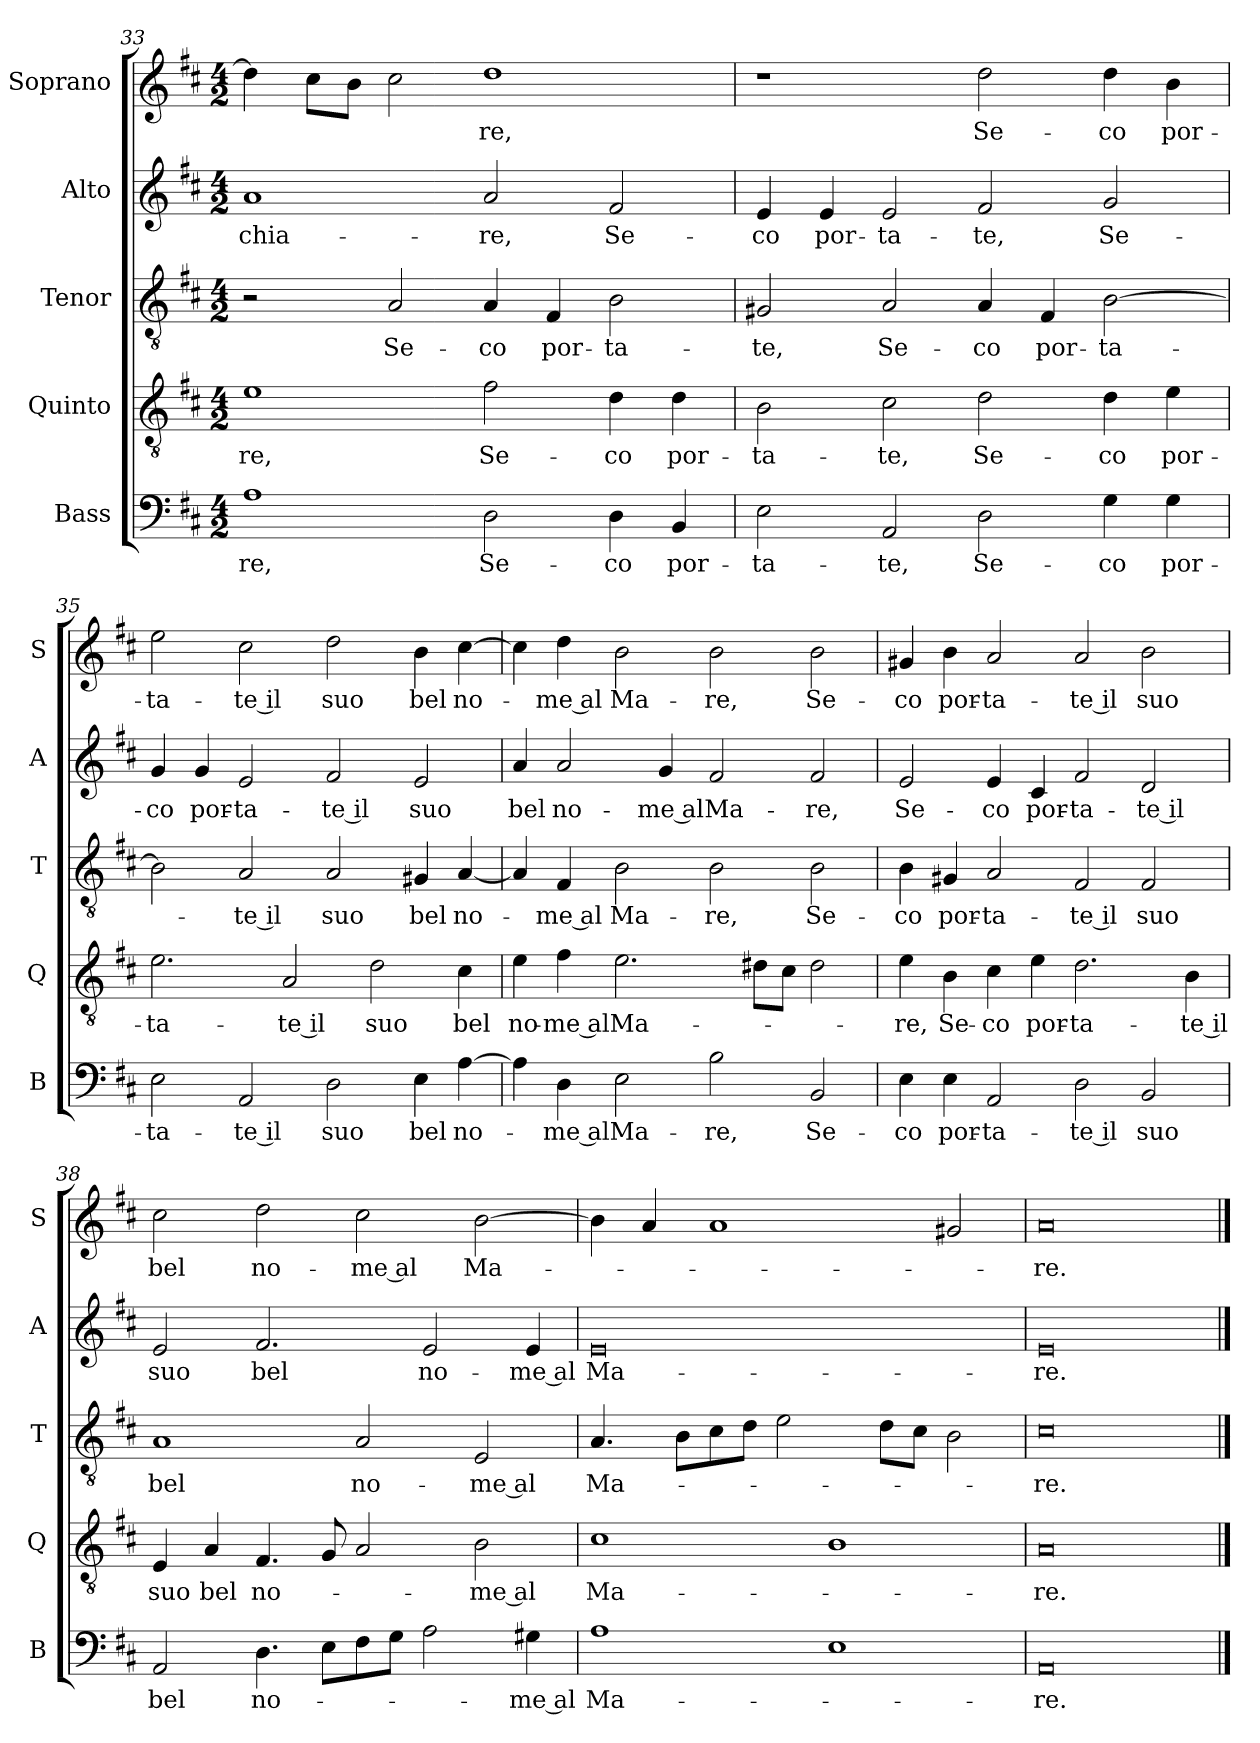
**kern	**text	**kern	**text	**kern	**text	**kern	**text	**kern	**text
*part5	*part5	*part4	*part4	*part3	*part3	*part2	*part2	*part1	*part1
*staff5	*staff5	*staff4	*staff4	*staff3	*staff3	*staff2	*staff2	*staff1	*staff1
*I"Bass	*	*I"Quinto	*	*I"Tenor	*	*I"Alto	*	*I"Soprano	*
*I'B	*	*I'Q	*	*I'T	*	*I'A	*	*I'S	*
*clefF4	*	*clefGv2	*	*clefGv2	*	*clefG2	*	*clefG2	*
*k[f#c#]	*	*k[f#c#]	*	*k[f#c#]	*	*k[f#c#]	*	*k[f#c#]	*
*D:	*	*D:	*	*D:	*	*D:	*	*D:	*
*M4/2	*	*M4/2	*	*M4/2	*	*M4/2	*	*M4/2	*
=33	=33	=33	=33	=33	=33	=33	=33	=33	=33
!	!LO:LY:b	!	!LO:LY:b	!	!	!	!LO:LY:b	!	!
1A	-re,	1e	-re,	2r	.	1a	chia-	4dd\]	.
.	.	.	.	.	.	.	.	8cc#\L	.
.	.	.	.	.	.	.	.	8b\J	.
!	!	!	!	!	!LO:LY:b	!	!	!	!
.	.	.	.	2A/	Se-	.	.	2cc#\	.
!	!LO:LY:b	!	!LO:LY:b	!	!LO:LY:b	!	!LO:LY:b	!	!LO:LY:b
2D\	Se-	2f#\	Se-	4A/	-co	2a/	-re,	1dd	-re,
!	!	!	!	!	!LO:LY:b	!	!	!	!
.	.	.	.	4F#/	por-	.	.	.	.
!	!LO:LY:b	!	!LO:LY:b	!	!LO:LY:b	!	!LO:LY:b	!	!
4D\	-co	4d\	-co	2B\	-ta-	2f#/	Se-	.	.
!	!LO:LY:b	!	!LO:LY:b	!	!	!	!	!	!
4BB/	por-	4d\	por-	.	.	.	.	.	.
=34	=34	=34	=34	=34	=34	=34	=34	=34	=34
!	!LO:LY:b	!	!LO:LY:b	!	!LO:LY:b	!	!LO:LY:b	!	!
2E\	-ta-	2B\	-ta-	2G#X/	-te,	4e/	-co	1r	.
!	!	!	!	!	!	!	!LO:LY:b	!	!
.	.	.	.	.	.	4e/	por-	.	.
!	!LO:LY:b	!	!LO:LY:b	!	!LO:LY:b	!	!LO:LY:b	!	!
2AA/	-te,	2c#\	-te,	2A/	Se-	2e/	-ta-	.	.
!	!LO:LY:b	!	!LO:LY:b	!	!LO:LY:b	!	!LO:LY:b	!	!LO:LY:b
2D\	Se-	2d\	Se-	4A/	-co	2f#/	-te,	2dd\	Se-
!	!	!	!	!	!LO:LY:b	!	!	!	!
.	.	.	.	4F#/	por-	.	.	.	.
!	!LO:LY:b	!	!LO:LY:b	!	!LO:LY:b	!	!LO:LY:b	!	!LO:LY:b
4G\	-co	4d\	-co	[2B\	-ta-	2g/	Se-	4dd\	-co
!	!LO:LY:b	!	!LO:LY:b	!	!	!	!	!	!LO:LY:b
4G\	por-	4e\	por-	.	.	.	.	4b\	por-
!!LO:PB:g=z
=35	=35	=35	=35	=35	=35	=35	=35	=35	=35
!	!LO:LY:b	!	!LO:LY:b	!	!	!	!LO:LY:b	!	!LO:LY:b
2E\	-ta-	2.e\	-ta-	2B\]	.	4g/	-co	2ee\	-ta-
!	!	!	!	!	!	!	!LO:LY:b	!	!
.	.	.	.	.	.	4g/	por-	.	.
!	!LO:LY:b	!	!	!	!LO:LY:b	!	!LO:LY:b	!	!LO:LY:b
2AA/	-te il	.	.	2A/	-te il	2e/	-ta-	2cc#\	-te il
!	!	!	!LO:LY:b	!	!	!	!	!	!
.	.	2A/	-te il	.	.	.	.	.	.
!	!LO:LY:b	!	!	!	!LO:LY:b	!	!LO:LY:b	!	!LO:LY:b
2D\	suo	.	.	2A/	suo	2f#/	-te il	2dd\	suo
!	!	!	!LO:LY:b	!	!	!	!	!	!
.	.	2d\	suo	.	.	.	.	.	.
!	!LO:LY:b	!	!	!	!LO:LY:b	!	!LO:LY:b	!	!LO:LY:b
4E\	bel	.	.	4G#X/	bel	2e/	suo	4b\	bel
!	!LO:LY:b	!	!LO:LY:b	!	!LO:LY:b	!	!	!	!LO:LY:b
[4A\	no-	4c#\	bel	[4A/	no-	.	.	[4cc#\	no-
=36	=36	=36	=36	=36	=36	=36	=36	=36	=36
!	!	!	!LO:LY:b	!	!	!	!LO:LY:b	!	!
4A\]	.	4e\	no-	4A/]	.	4a/	bel	4cc#\]	.
!	!LO:LY:b	!	!LO:LY:b	!	!LO:LY:b	!	!LO:LY:b	!	!LO:LY:b
4D\	-me al	4f#\	-me al	4F#/	-me al	2a/	no-	4dd\	-me al
!	!LO:LY:b	!	!LO:LY:b	!	!LO:LY:b	!	!	!	!LO:LY:b
2E\	Ma-	2.e\	Ma-	2B\	Ma-	.	.	2b\	Ma-
!	!	!	!	!	!	!	!LO:LY:b	!	!
.	.	.	.	.	.	4g/	-me al	.	.
!	!LO:LY:b	!	!	!	!LO:LY:b	!	!LO:LY:b	!	!LO:LY:b
2B\	-re,	.	.	2B\	-re,	2f#/	Ma-	2b\	-re,
.	.	8d#X\L	.	.	.	.	.	.	.
.	.	8c#\J	.	.	.	.	.	.	.
!	!LO:LY:b	!	!	!	!LO:LY:b	!	!LO:LY:b	!	!LO:LY:b
2BB/	Se-	2d#\	.	2B\	Se-	2f#/	-re,	2b\	Se-
=37	=37	=37	=37	=37	=37	=37	=37	=37	=37
!	!LO:LY:b	!	!LO:LY:b	!	!LO:LY:b	!	!LO:LY:b	!	!LO:LY:b
4E\	-co	4e\	-re,	4B\	-co	2e/	Se-	4g#X/	-co
!	!LO:LY:b	!	!LO:LY:b	!	!LO:LY:b	!	!	!	!LO:LY:b
4E\	por-	4B\	Se-	4G#X/	por-	.	.	4b\	por-
!	!LO:LY:b	!	!LO:LY:b	!	!LO:LY:b	!	!LO:LY:b	!	!LO:LY:b
2AA/	-ta-	4c#\	-co	2A/	-ta-	4e/	-co	2a/	-ta-
!	!	!	!LO:LY:b	!	!	!	!LO:LY:b	!	!
.	.	4e\	por-	.	.	4c#/	por-	.	.
!	!LO:LY:b	!	!LO:LY:b	!	!LO:LY:b	!	!LO:LY:b	!	!LO:LY:b
2D\	-te il	2.d\	-ta-	2F#/	-te il	2f#/	-ta-	2a/	-te il
!	!LO:LY:b	!	!	!	!LO:LY:b	!	!LO:LY:b	!	!LO:LY:b
2BB/	suo	.	.	2F#/	suo	2d/	-te il	2b\	suo
!	!	!	!LO:LY:b	!	!	!	!	!	!
.	.	4B\	-te il	.	.	.	.	.	.
!!LO:LB:g=z
=38	=38	=38	=38	=38	=38	=38	=38	=38	=38
!	!LO:LY:b	!	!LO:LY:b	!	!LO:LY:b	!	!LO:LY:b	!	!LO:LY:b
2AA/	bel	4E/	suo	1A	bel	2e/	suo	2cc#\	bel
!	!	!	!LO:LY:b	!	!	!	!	!	!
.	.	4A/	bel	.	.	.	.	.	.
!	!LO:LY:b	!	!LO:LY:b	!	!	!	!LO:LY:b	!	!LO:LY:b
4.D\	no-	4.F#/	no-	.	.	2.f#/	bel	2dd\	no-
8E\L	.	8G/	.	.	.	.	.	.	.
!	!	!	!	!	!LO:LY:b	!	!	!	!LO:LY:b
8F#\	.	2A/	.	2A/	no-	.	.	2cc#\	-me al
8G\J	.	.	.	.	.	.	.	.	.
!	!	!	!	!	!	!	!LO:LY:b	!	!
2A\	.	.	.	.	.	2e/	no-	.	.
!	!	!	!LO:LY:b	!	!LO:LY:b	!	!	!	!LO:LY:b
.	.	2B\	-me al	2E/	-me al	.	.	[2b\	Ma-
!	!LO:LY:b	!	!	!	!	!	!LO:LY:b	!	!
4G#X\	-me al	.	.	.	.	4e/	-me al	.	.
=39	=39	=39	=39	=39	=39	=39	=39	=39	=39
!	!LO:LY:b	!	!LO:LY:b	!	!LO:LY:b	!	!LO:LY:b	!	!
1A	Ma-	1c#i	Ma-	4.A/	Ma-	0e	Ma-	4b\]	.
.	.	.	.	.	.	.	.	4a/	.
.	.	.	.	8B\L	.	.	.	.	.
.	.	.	.	8c#\	.	.	.	1a	.
.	.	.	.	8d\J	.	.	.	.	.
.	.	.	.	2e\	.	.	.	.	.
1E	.	1B	.	.	.	.	.	.	.
.	.	.	.	8d\L	.	.	.	.	.
.	.	.	.	8c#\J	.	.	.	.	.
.	.	.	.	2B\	.	.	.	2g#X/	.
=40	=40	=40	=40	=40	=40	=40	=40	=40	=40
!	!LO:LY:b	!	!LO:LY:b	!	!LO:LY:b	!	!LO:LY:b	!	!LO:LY:b
0AA	-re.	0A	-re.	0c#	-re.	0e	-re.	0a	-re.
==	==	==	==	==	==	==	==	==	==
*-	*-	*-	*-	*-	*-	*-	*-	*-	*-
